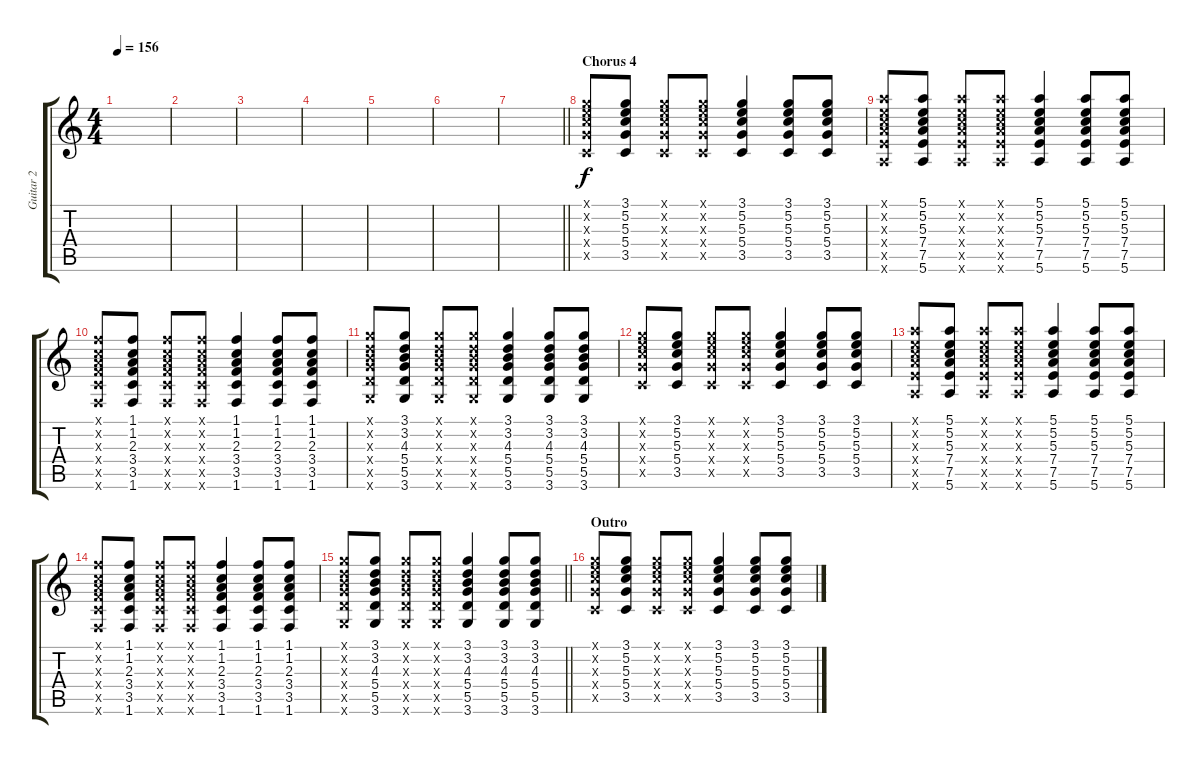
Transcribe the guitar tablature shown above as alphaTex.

\track ("Guitar 2" "Guitar 2") {instrument overdrivenguitar}
\staff {score tabs}
\tuning (E4 B3 G3 D3 A2 E2) {hide}
\ts (4 4)
\tempo 156
\clef g2
\ks c
|
|
|
|
|
|
\barLineRight lightlight
|
\section ("" "Chorus 4")
(3.1{x} 5.2{x} 5.3{x} 5.4{x} 3.5{x}).8 (3.1 5.2 5.3 5.4 3.5).8 (3.1{x} 5.2{x} 5.3{x} 5.4{x} 3.5{x}).8 (3.1{x} 5.2{x} 5.3{x} 5.4{x} 3.5{x}).8 (3.1 5.2 5.3 5.4 3.5).4 (3.1 5.2 5.3 5.4 3.5).8 (3.1 5.2 5.3 5.4 3.5).8 |
(5.1{x} 5.2{x} 5.3{x} 7.4{x} 7.5{x} 5.6{x}).8 (5.1 5.2 5.3 7.4 7.5 5.6).8 (5.1{x} 5.2{x} 5.3{x} 7.4{x} 7.5{x} 5.6{x}).8 (5.1{x} 5.2{x} 5.3{x} 7.4{x} 7.5{x} 5.6{x}).8 (5.1 5.2 5.3 7.4 7.5 5.6).4 (5.1 5.2 5.3 7.4 7.5 5.6).8 (5.1 5.2 5.3 7.4 7.5 5.6).8 |
(1.1{x} 1.2{x} 2.3{x} 3.4{x} 3.5{x} 1.6{x}).8 (1.1 1.2 2.3 3.4 3.5 1.6).8 (1.1{x} 1.2{x} 2.3{x} 3.4{x} 3.5{x} 1.6{x}).8 (1.1{x} 1.2{x} 2.3{x} 3.4{x} 3.5{x} 1.6{x}).8 (1.1 1.2 2.3 3.4 3.5 1.6).4 (1.1 1.2 2.3 3.4 3.5 1.6).8 (1.1 1.2 2.3 3.4 3.5 1.6).8 |
(3.1{x} 3.2{x} 4.3{x} 5.4{x} 5.5{x} 3.6{x}).8 (3.1 3.2 4.3 5.4 5.5 3.6).8 (3.1{x} 3.2{x} 4.3{x} 5.4{x} 5.5{x} 3.6{x}).8 (3.1{x} 3.2{x} 4.3{x} 5.4{x} 5.5{x} 3.6{x}).8 (3.1 3.2 4.3 5.4 5.5 3.6).4 (3.1 3.2 4.3 5.4 5.5 3.6).8 (3.1 3.2 4.3 5.4 5.5 3.6).8 |
(3.1{x} 5.2{x} 5.3{x} 5.4{x} 3.5{x}).8 (3.1 5.2 5.3 5.4 3.5).8 (3.1{x} 5.2{x} 5.3{x} 5.4{x} 3.5{x}).8 (3.1{x} 5.2{x} 5.3{x} 5.4{x} 3.5{x}).8 (3.1 5.2 5.3 5.4 3.5).4 (3.1 5.2 5.3 5.4 3.5).8 (3.1 5.2 5.3 5.4 3.5).8 |
(5.1{x} 5.2{x} 5.3{x} 7.4{x} 7.5{x} 5.6{x}).8 (5.1 5.2 5.3 7.4 7.5 5.6).8 (5.1{x} 5.2{x} 5.3{x} 7.4{x} 7.5{x} 5.6{x}).8 (5.1{x} 5.2{x} 5.3{x} 7.4{x} 7.5{x} 5.6{x}).8 (5.1 5.2 5.3 7.4 7.5 5.6).4 (5.1 5.2 5.3 7.4 7.5 5.6).8 (5.1 5.2 5.3 7.4 7.5 5.6).8 |
(1.1{x} 1.2{x} 2.3{x} 3.4{x} 3.5{x} 1.6{x}).8 (1.1 1.2 2.3 3.4 3.5 1.6).8 (1.1{x} 1.2{x} 2.3{x} 3.4{x} 3.5{x} 1.6{x}).8 (1.1{x} 1.2{x} 2.3{x} 3.4{x} 3.5{x} 1.6{x}).8 (1.1 1.2 2.3 3.4 3.5 1.6).4 (1.1 1.2 2.3 3.4 3.5 1.6).8 (1.1 1.2 2.3 3.4 3.5 1.6).8 |
\barLineRight lightlight
(3.1{x} 3.2{x} 4.3{x} 5.4{x} 5.5{x} 3.6{x}).8 (3.1 3.2 4.3 5.4 5.5 3.6).8 (3.1{x} 3.2{x} 4.3{x} 5.4{x} 5.5{x} 3.6{x}).8 (3.1{x} 3.2{x} 4.3{x} 5.4{x} 5.5{x} 3.6{x}).8 (3.1 3.2 4.3 5.4 5.5 3.6).4 (3.1 3.2 4.3 5.4 5.5 3.6).8 (3.1 3.2 4.3 5.4 5.5 3.6).8 |
\section ("" "Outro")
(3.1{x} 5.2{x} 5.3{x} 5.4{x} 3.5{x}).8 (3.1 5.2 5.3 5.4 3.5).8 (3.1{x} 5.2{x} 5.3{x} 5.4{x} 3.5{x}).8 (3.1{x} 5.2{x} 5.3{x} 5.4{x} 3.5{x}).8 (3.1 5.2 5.3 5.4 3.5).4 (3.1 5.2 5.3 5.4 3.5).8 (3.1 5.2 5.3 5.4 3.5).8
